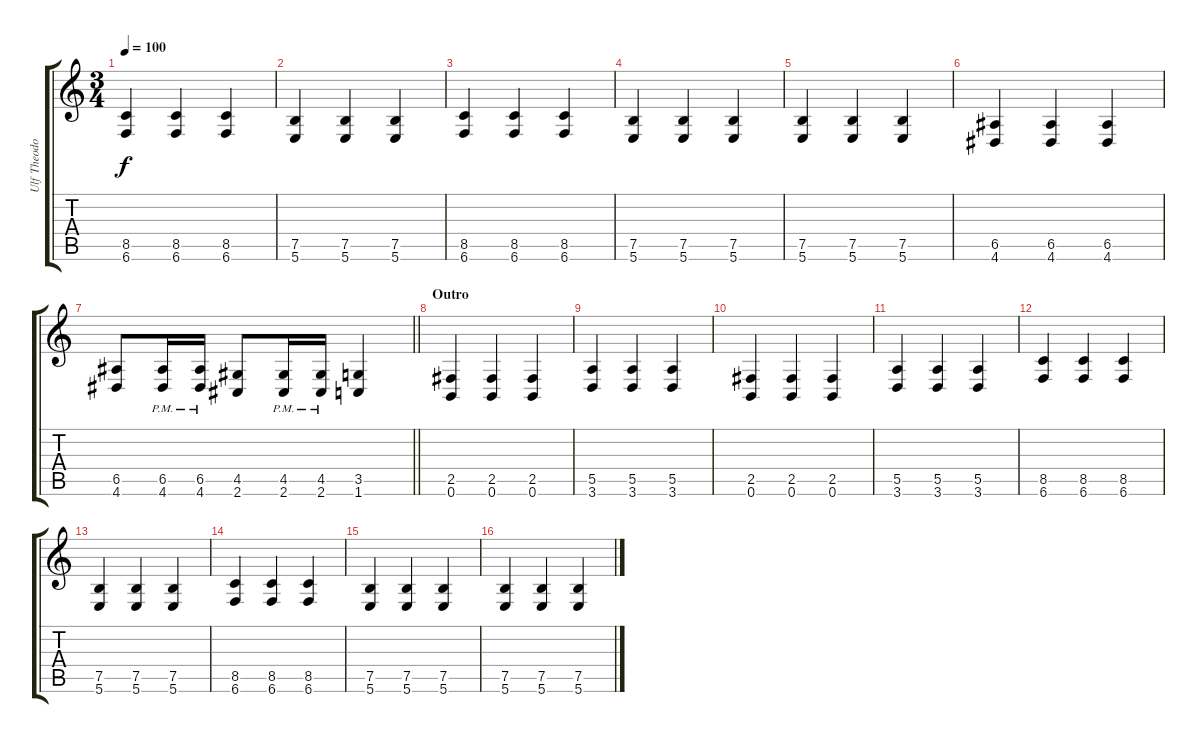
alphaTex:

\track ("Ulf Theodor Schwadorf (Rythm Guitar)" "Ulf Theodo") {instrument distortionguitar}
\staff {score tabs}
\tuning (B3 Gb3 D3 A2 E2 B1) {hide}
\ts (3 4)
\tempo 100
\clef g2
\ks c
(8.5 6.6).4{dy f} (8.5 6.6).4 (8.5 6.6).4 |
(7.5 5.6).4 (7.5 5.6).4 (7.5 5.6).4 |
(8.5 6.6).4 (8.5 6.6).4 (8.5 6.6).4 |
(7.5 5.6).4 (7.5 5.6).4 (7.5 5.6).4 |
(7.5 5.6).4 (7.5 5.6).4 (7.5 5.6).4 |
(6.5 4.6).4 (6.5 4.6).4 (6.5 4.6).4 |
\barLineRight lightlight
(6.5 4.6).8 (6.5{pm} 4.6{pm}).16 (6.5{pm} 4.6{pm}).16 (4.5 2.6).8 (4.5{pm} 2.6{pm}).16 (4.5{pm} 2.6{pm}).16 (3.5 1.6).4 |
\section ("" "Outro")
(2.5 0.6).4 (2.5 0.6).4 (2.5 0.6).4 |
(5.5 3.6).4 (5.5 3.6).4 (5.5 3.6).4 |
(2.5 0.6).4 (2.5 0.6).4 (2.5 0.6).4 |
(5.5 3.6).4 (5.5 3.6).4 (5.5 3.6).4 |
(8.5 6.6).4 (8.5 6.6).4 (8.5 6.6).4 |
(7.5 5.6).4 (7.5 5.6).4 (7.5 5.6).4 |
(8.5 6.6).4 (8.5 6.6).4 (8.5 6.6).4 |
(7.5 5.6).4 (7.5 5.6).4 (7.5 5.6).4 |
(7.5 5.6).4 (7.5 5.6).4 (7.5 5.6).4
